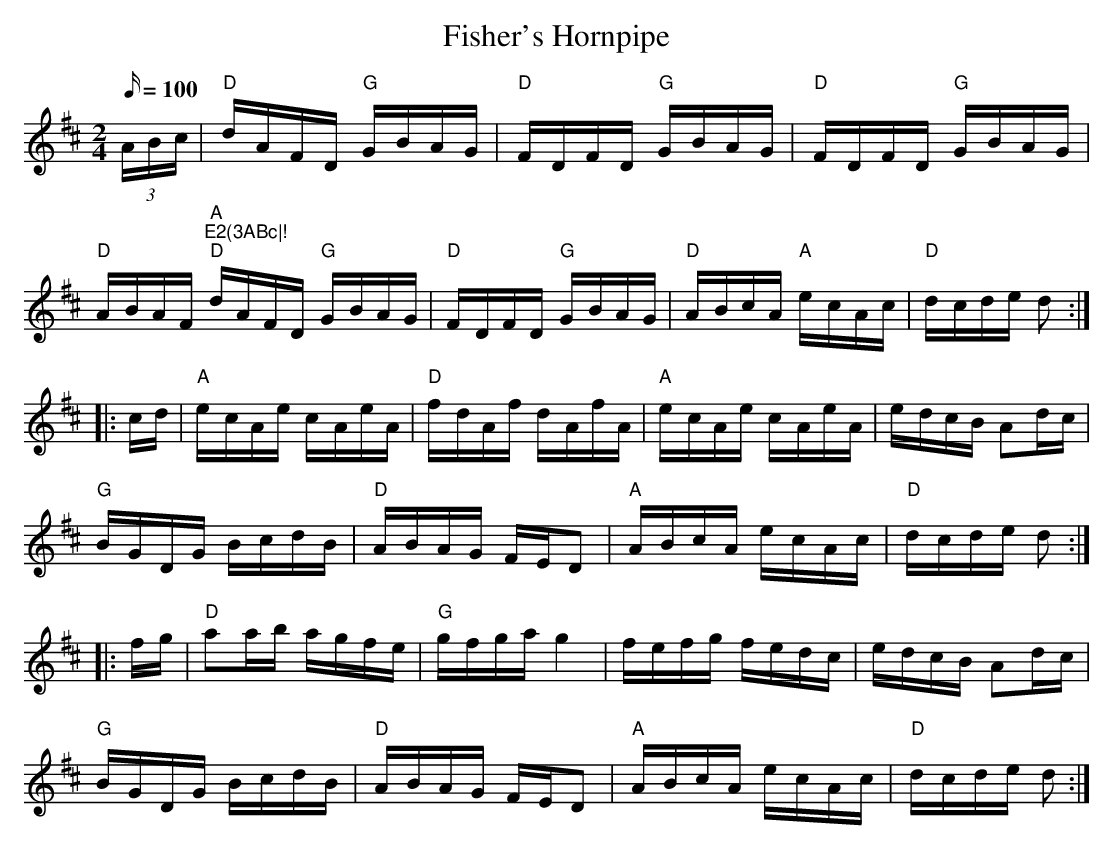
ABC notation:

X:1
T:Fisher's Hornpipe
M:2/4
L:1/16
Q:100
K:D
U(3ABc|"D"d-AFD "G"G-BAG|"D"F-DFD "G"G-BAG|"D"F-DFD "G"G-BAG|"D"A-BAF "A
"E2(3ABc|!
"D"dAFD "G"G-BAG|"D"F-DFD "G"G-BAG|"D"A-BcA "A"e-cAc|"D"d-cde d2::!
cd|"A"e-cAe c-AeA|"D"f-dAf d-AfA|"A"e-cAe c-AeA|e-dcB A2dc|!
"G"B-GDG B-cdB|"D"A-BAG FED2|"A"A-BcA e-cAc|"D"d-cde- d2::!
fg|"D"a2ab a-gfe|"G"g-fga g4|f-efg f-edc|e-dcB A2dc|!
"G"B-GDG B-cdB|"D"A-BAG F-ED2|"A"A-BcA e-cAc|"D"d-cde- d2:|
